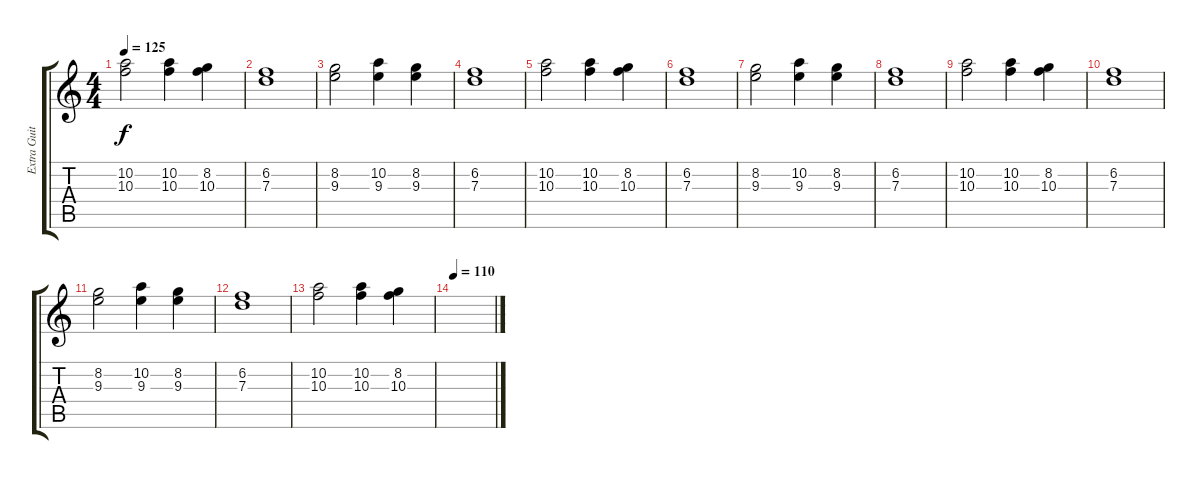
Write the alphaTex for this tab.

\track ("Extra Guitar" "Extra Guit") {instrument electricguitarjazz}
\staff {score tabs}
\tuning (E4 B3 G3 D3 A2 E2) {hide}
\ts (4 4)
\tempo 125
\clef g2
\ks c
(10.2 10.3).2{dy f} (10.2 10.3).4 (8.2 10.3).4 |
(6.2 7.3).1 |
(8.2 9.3).2 (10.2 9.3).4 (8.2 9.3).4 |
(6.2 7.3).1 |
(10.2 10.3).2 (10.2 10.3).4 (8.2 10.3).4 |
(6.2 7.3).1 |
(8.2 9.3).2 (10.2 9.3).4 (8.2 9.3).4 |
(6.2 7.3).1 |
(10.2 10.3).2 (10.2 10.3).4 (8.2 10.3).4 |
(6.2 7.3).1 |
(8.2 9.3).2 (10.2 9.3).4 (8.2 9.3).4 |
(6.2 7.3).1 |
(10.2 10.3).2 (10.2 10.3).4 (8.2 10.3).4 |
\tempo 110
